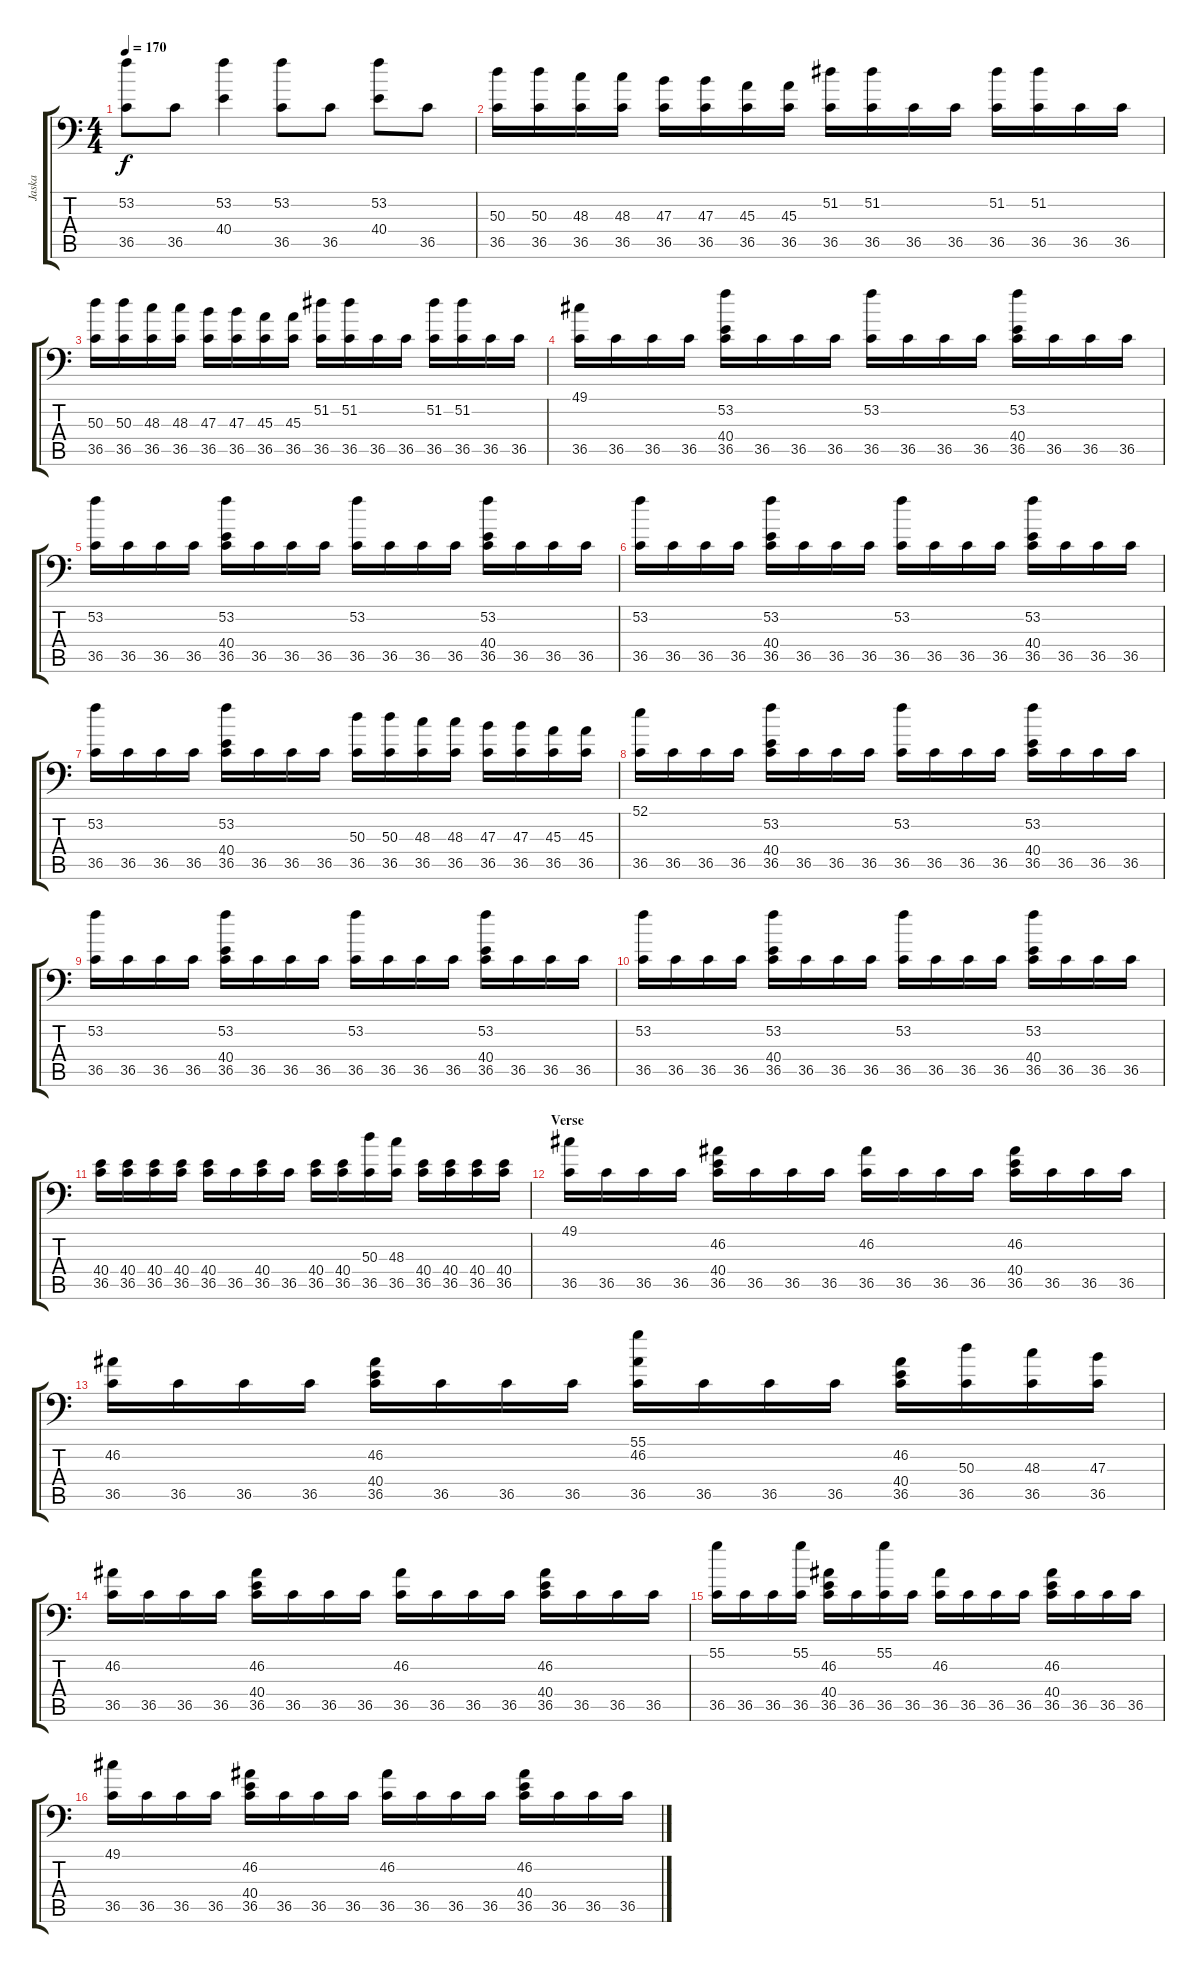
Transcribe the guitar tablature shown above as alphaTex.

\track ("Jaska" "Jaska") {instrument acousticgrandpiano}
\staff {score tabs}
\tuning (C-1 C-1 C-1 C-1 C-1 C-1) {hide}
\ts (4 4)
\tempo 170
\clef f4
\ks c
(53.2 36.5).8{dy f} 36.5.8 (53.2 40.4).4 (53.2 36.5).8 36.5.8 (53.2 40.4).8 36.5.8 |
(50.3 36.5).16 (50.3 36.5).16 (48.3 36.5).16 (48.3 36.5).16 (47.3 36.5).16 (47.3 36.5).16 (45.3 36.5).16 (45.3 36.5).16 (51.2 36.5).16 (51.2 36.5).16 36.5.16 36.5.16 (51.2 36.5).16 (51.2 36.5).16 36.5.16 36.5.16 |
(50.3 36.5).16 (50.3 36.5).16 (48.3 36.5).16 (48.3 36.5).16 (47.3 36.5).16 (47.3 36.5).16 (45.3 36.5).16 (45.3 36.5).16 (51.2 36.5).16 (51.2 36.5).16 36.5.16 36.5.16 (51.2 36.5).16 (51.2 36.5).16 36.5.16 36.5.16 |
(49.1 36.5).16 36.5.16 36.5.16 36.5.16 (53.2 40.4 36.5).16 36.5.16 36.5.16 36.5.16 (53.2 36.5).16 36.5.16 36.5.16 36.5.16 (53.2 40.4 36.5).16 36.5.16 36.5.16 36.5.16 |
(53.2 36.5).16 36.5.16 36.5.16 36.5.16 (53.2 40.4 36.5).16 36.5.16 36.5.16 36.5.16 (53.2 36.5).16 36.5.16 36.5.16 36.5.16 (53.2 40.4 36.5).16 36.5.16 36.5.16 36.5.16 |
(53.2 36.5).16 36.5.16 36.5.16 36.5.16 (53.2 40.4 36.5).16 36.5.16 36.5.16 36.5.16 (53.2 36.5).16 36.5.16 36.5.16 36.5.16 (53.2 40.4 36.5).16 36.5.16 36.5.16 36.5.16 |
(53.2 36.5).16 36.5.16 36.5.16 36.5.16 (53.2 40.4 36.5).16 36.5.16 36.5.16 36.5.16 (50.3 36.5).16 (50.3 36.5).16 (48.3 36.5).16 (48.3 36.5).16 (47.3 36.5).16 (47.3 36.5).16 (45.3 36.5).16 (45.3 36.5).16 |
(52.1 36.5).16 36.5.16 36.5.16 36.5.16 (53.2 40.4 36.5).16 36.5.16 36.5.16 36.5.16 (53.2 36.5).16 36.5.16 36.5.16 36.5.16 (53.2 40.4 36.5).16 36.5.16 36.5.16 36.5.16 |
(53.2 36.5).16 36.5.16 36.5.16 36.5.16 (53.2 40.4 36.5).16 36.5.16 36.5.16 36.5.16 (53.2 36.5).16 36.5.16 36.5.16 36.5.16 (53.2 40.4 36.5).16 36.5.16 36.5.16 36.5.16 |
(53.2 36.5).16 36.5.16 36.5.16 36.5.16 (53.2 40.4 36.5).16 36.5.16 36.5.16 36.5.16 (53.2 36.5).16 36.5.16 36.5.16 36.5.16 (53.2 40.4 36.5).16 36.5.16 36.5.16 36.5.16 |
(40.4 36.5).16 (40.4 36.5).16 (40.4 36.5).16 (40.4 36.5).16 (40.4 36.5).16 36.5.16 (40.4 36.5).16 36.5.16 (40.4 36.5).16 (40.4 36.5).16 (50.3 36.5).16 (48.3 36.5).16 (40.4 36.5).16 (40.4 36.5).16 (40.4 36.5).16 (40.4 36.5).16 |
\section ("" "Verse")
(49.1 36.5).16 36.5.16 36.5.16 36.5.16 (46.2 40.4 36.5).16 36.5.16 36.5.16 36.5.16 (46.2 36.5).16 36.5.16 36.5.16 36.5.16 (46.2 40.4 36.5).16 36.5.16 36.5.16 36.5.16 |
(46.2 36.5).16 36.5.16 36.5.16 36.5.16 (46.2 40.4 36.5).16 36.5.16 36.5.16 36.5.16 (55.1 46.2 36.5).16 36.5.16 36.5.16 36.5.16 (46.2 40.4 36.5).16 (50.3 36.5).16 (48.3 36.5).16 (47.3 36.5).16 |
(46.2 36.5).16 36.5.16 36.5.16 36.5.16 (46.2 40.4 36.5).16 36.5.16 36.5.16 36.5.16 (46.2 36.5).16 36.5.16 36.5.16 36.5.16 (46.2 40.4 36.5).16 36.5.16 36.5.16 36.5.16 |
(55.1 36.5).16 36.5.16 36.5.16 (55.1 36.5).16 (46.2 40.4 36.5).16 36.5.16 (55.1 36.5).16 36.5.16 (46.2 36.5).16 36.5.16 36.5.16 36.5.16 (46.2 40.4 36.5).16 36.5.16 36.5.16 36.5.16 |
(49.1 36.5).16 36.5.16 36.5.16 36.5.16 (46.2 40.4 36.5).16 36.5.16 36.5.16 36.5.16 (46.2 36.5).16 36.5.16 36.5.16 36.5.16 (46.2 40.4 36.5).16 36.5.16 36.5.16 36.5.16
